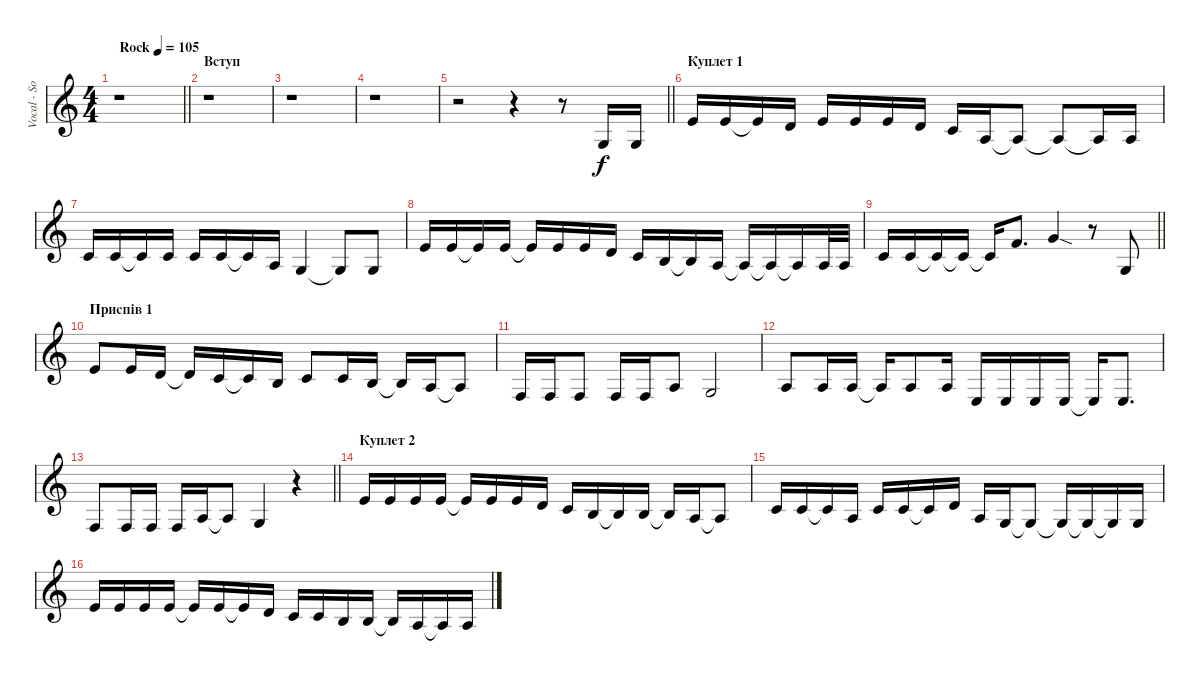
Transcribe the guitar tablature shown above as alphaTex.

\track ("Vocal - SoS" "Vocal - So") {instrument lead8bassandlead}
\staff {score}
\tuning (E4 B3 G3 D3 A2 E2) {hide}
\ts (4 4)
\tempo (105 "Rock")
\clef g2
\barLineRight lightlight
\ks c
r.1{dy f instrument lead8bassandlead} |
\section ("" "Вступ")
r.1 |
r.1 |
r.1 |
\barLineRight lightlight
r.2 r.4 r.8 0.3.16 0.3.16 |
\section ("" "Куплет 1")
0.1.16 0.1.16 0.1{t}.16 3.2.16 0.1.16 0.1.16 0.1.16 3.2.16 1.2.16 2.3.16 2.3{t}.8 2.3{t}.8 2.3{t}.16 2.3.16 |
1.2.16 1.2.16 1.2{t}.16 1.2.16 1.2.16 1.2.16 1.2{t}.16 2.3.16 0.3.4 0.3{t}.8 0.3.8 |
0.1.16 0.1.16 0.1{t}.16 0.1.16 0.1{t}.16 0.1.16 0.1.16 3.2.16 1.2.16 0.2.16 0.2{t}.16 2.3.16 2.3{t}.16 2.3{t}.16 2.3{t}.16 2.3.32 2.3.32 |
\barLineRight lightlight
1.2.16 1.2.16 1.2{t}.16 1.2{t}.16 1.2{t}.16 1.1.8{d} 3.1{sod}.4 r.8 0.3.8 |
\section ("" "Приспів 1")
0.1.8 0.1.16 3.2.16 3.2{t}.16 1.2.16 1.2{t}.16 0.2.16 1.2.8 1.2.16 0.2.16 0.2{t}.16 2.3.16 2.3{t}.8 |
3.4.16 3.4.16 3.4.8 3.4.16 3.4.16 2.3.8 0.3.2 |
2.3.8 2.3.16 2.3.16 2.3{t}.16 2.3.8 2.3.16 2.4.16 2.4.16 2.4.16 2.4.16 2.4{t}.16 2.4.8{d} |
\barLineRight lightlight
3.4.8 3.4.16 3.4.16 3.4.16 2.3.16 2.3{t}.8 0.3.4 r.4 |
\section ("" "Куплет 2")
0.1.16 0.1.16 0.1.16 0.1.16 0.1{t}.16 0.1.16 0.1.16 3.2.16 1.2.16 0.2.16 0.2{t}.16 0.2.16 0.2{t}.16 2.3.16 2.3{t}.8 |
1.2.16 1.2.16 1.2{t}.16 2.3.16 1.2.16 1.2.16 1.2{t}.16 3.2.16 2.3.16 0.3.16 0.3{t}.8 0.3{t}.16 0.3{t}.16 0.3{t}.16 0.3.16 |
0.1.16 0.1.16 0.1.16 0.1.16 0.1{t}.16 0.1.16 0.1{t}.16 3.2.16 1.2.16 1.2.16 0.2.16 0.2.16 0.2{t}.16 2.3.16 2.3{t}.16 2.3.16
